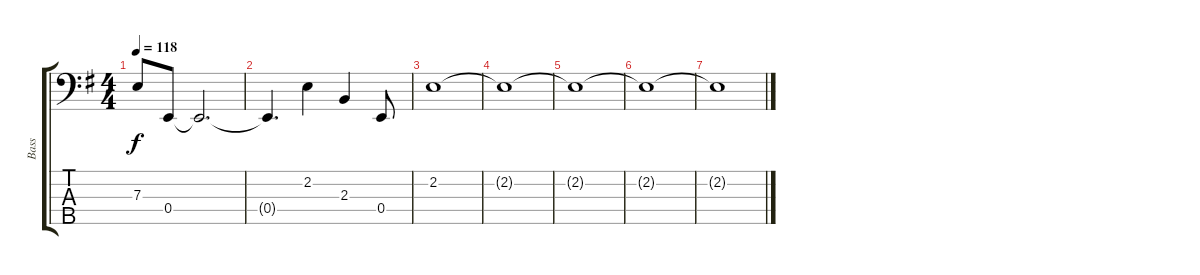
\track ("Bass" "Bass") {instrument electricbassfinger}
\staff {score tabs}
\tuning (G2 D2 A1 E1 B0) {hide}
\ts (4 4)
\tempo 118
\clef f4
\ks eminor
7.3.8{dy f} 0.4.8 0.4{t}.2{d} |
0.4{t}.4{d} 2.2.4 2.3.4 0.4.8 |
2.2.1{volume 0} |
2.2{t}.1 |
2.2{t}.1 |
2.2{t}.1 |
2.2{t}.1
